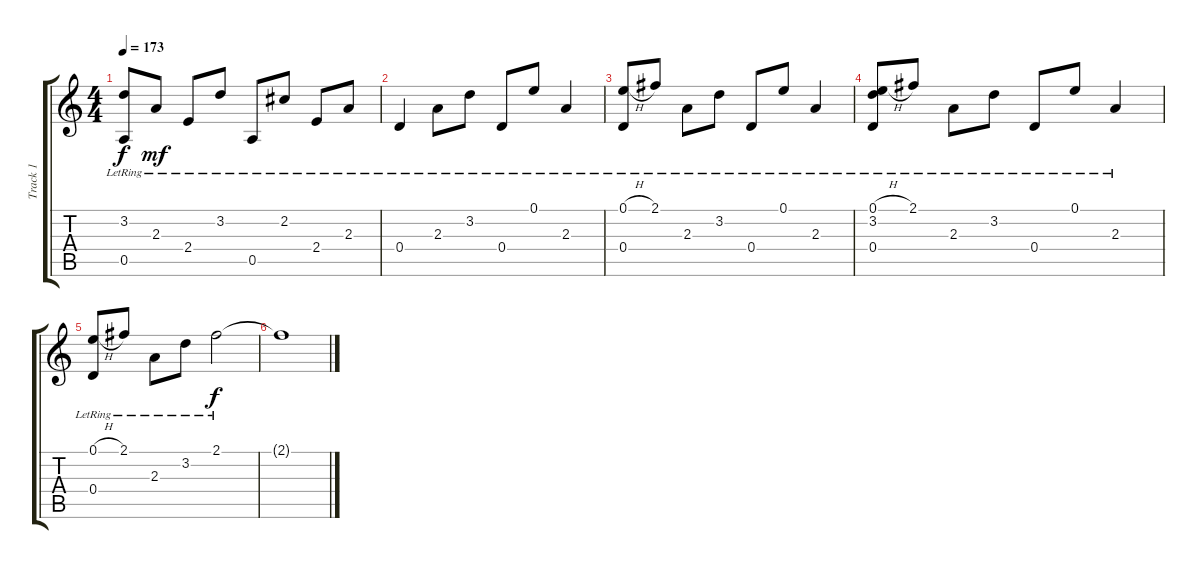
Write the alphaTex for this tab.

\track ("Track 1" "Track 1") {instrument acousticguitarsteel}
\staff {score tabs}
\tuning (E4 B3 G3 D3 A2 E2) {hide}
\ts (4 4)
\tempo 173
\clef g2
\ks c
(3.2{lr} 0.5{lr}).8{dy f} 2.3{lr}.8{dy mf} 2.4{lr}.8 3.2{lr}.8 0.5{lr}.8 2.2{lr}.8 2.4{lr}.8 2.3{lr}.8 |
0.4{lr}.4 2.3{lr}.8 3.2{lr}.8 0.4{lr}.8 0.1{lr}.8 2.3{lr}.4 |
(0.1{h lr} 0.4{lr}).8 2.1{lr}.8 2.3{lr}.8 3.2{lr}.8 0.4{lr}.8 0.1{lr}.8 2.3{lr}.4 |
(0.1{h lr} 3.2{lr} 0.4{lr}).8 2.1{lr}.8 2.3{lr}.8 3.2{lr}.8 0.4{lr}.8 0.1{lr}.8 2.3{lr}.4 |
(0.1{h lr} 0.4{lr}).8 2.1{lr}.8 2.3{lr}.8 3.2{lr}.8 2.1{lr}.2{dy f} |
2.1{t}.1
